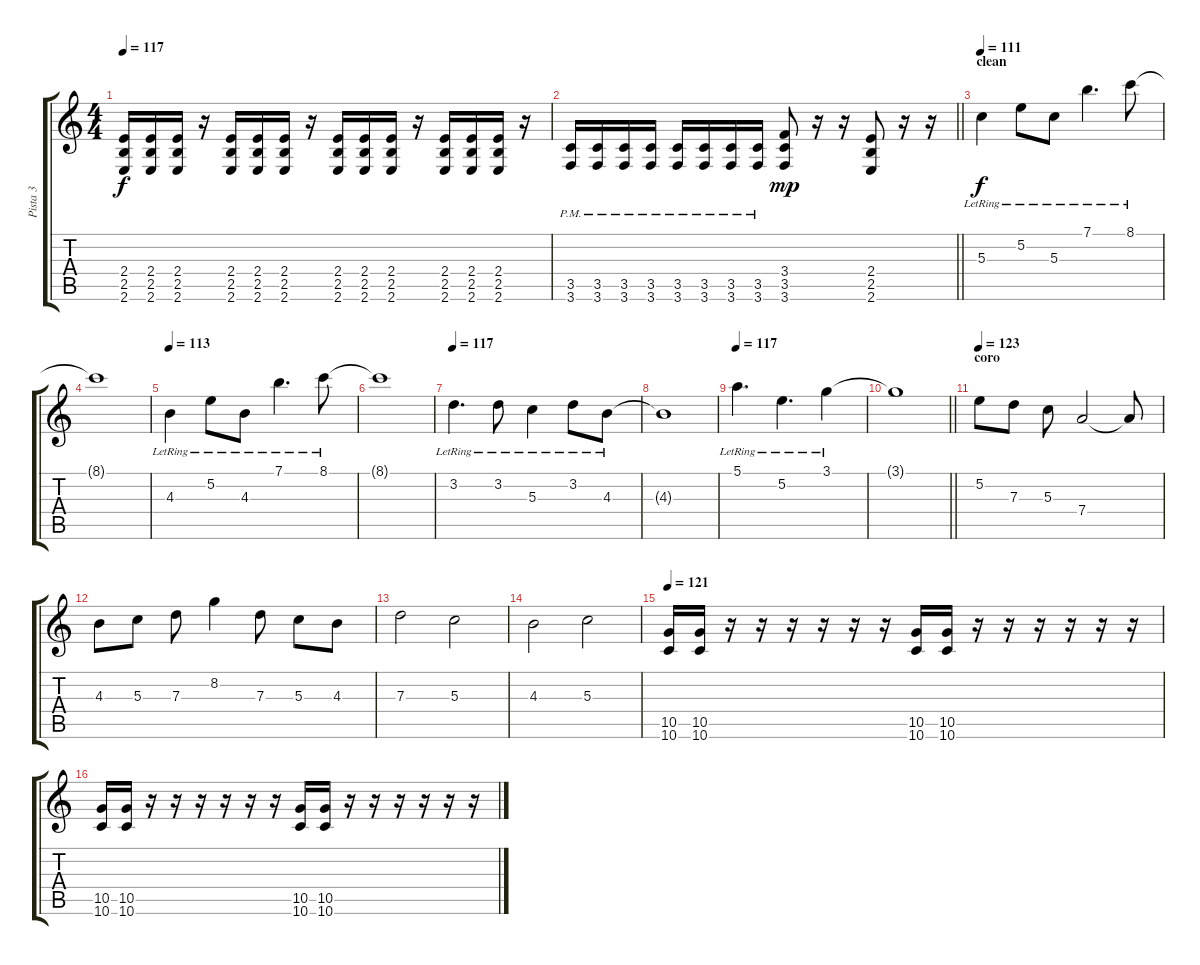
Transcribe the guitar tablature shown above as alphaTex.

\track ("Pista 3" "Pista 3") {instrument distortionguitar}
\staff {score tabs}
\tuning (E4 B3 G3 D3 A2 D2) {hide}
\ts (4 4)
\tempo 117
\clef g2
\ks aminor
(2.4 2.5 2.6).16{dy f} (2.4 2.5 2.6).16 (2.4 2.5 2.6).16 r.16 (2.4 2.5 2.6).16 (2.4 2.5 2.6).16 (2.4 2.5 2.6).16 r.16 (2.4 2.5 2.6).16 (2.4 2.5 2.6).16 (2.4 2.5 2.6).16 r.16 (2.4 2.5 2.6).16 (2.4 2.5 2.6).16 (2.4 2.5 2.6).16 r.16 |
\barLineRight lightlight
(3.5{pm} 3.6{pm}).16 (3.5{pm} 3.6{pm}).16 (3.5{pm} 3.6{pm}).16 (3.5{pm} 3.6{pm}).16 (3.5{pm} 3.6{pm}).16 (3.5{pm} 3.6{pm}).16 (3.5{pm} 3.6{pm}).16 (3.5{pm} 3.6{pm}).16 (3.4 3.5 3.6).8{dy mp} r.16 r.16 (2.4 2.5 2.6).8 r.16 r.16 |
\section ("" "clean")
\tempo 111
5.3{lr}.4{dy f instrument electricguitarjazz} 5.2{lr}.8 5.3{lr}.8 7.1{lr}.4{d} 8.1{lr}.8 |
8.1{t}.1{instrument electricguitarjazz} |
\tempo 113
4.3{lr}.4{instrument electricguitarjazz} 5.2{lr}.8 4.3{lr}.8 7.1{lr}.4{d} 8.1{lr}.8 |
8.1{t}.1{instrument electricguitarjazz} |
\tempo 117
3.2{lr}.4{d instrument electricguitarjazz} 3.2{lr}.8 5.3{lr}.4 3.2{lr}.8 4.3{lr}.8 |
4.3{t}.1{instrument electricguitarjazz} |
\tempo 117
5.1{lr}.4{d instrument electricguitarjazz} 5.2{lr}.4{d} 3.1{lr}.4 |
\barLineRight lightlight
3.1{t}.1{instrument electricguitarjazz} |
\section ("" "coro")
\tempo 123
5.2.8{instrument distortionguitar} 7.3.8 5.3.8 7.4.2 7.4{t}.8 |
4.3.8 5.3.8 7.3.8 8.2.4 7.3.8 5.3.8 4.3.8 |
7.3.2 5.3.2 |
4.3.2 5.3.2 |
\tempo 121
(10.5 10.6).16 (10.5 10.6).16 r.16 r.16 r.16 r.16 r.16 r.16 (10.5 10.6).16 (10.5 10.6).16 r.16 r.16 r.16 r.16 r.16 r.16 |
(10.5 10.6).16 (10.5 10.6).16 r.16 r.16 r.16 r.16 r.16 r.16 (10.5 10.6).16 (10.5 10.6).16 r.16 r.16 r.16 r.16 r.16 r.16
